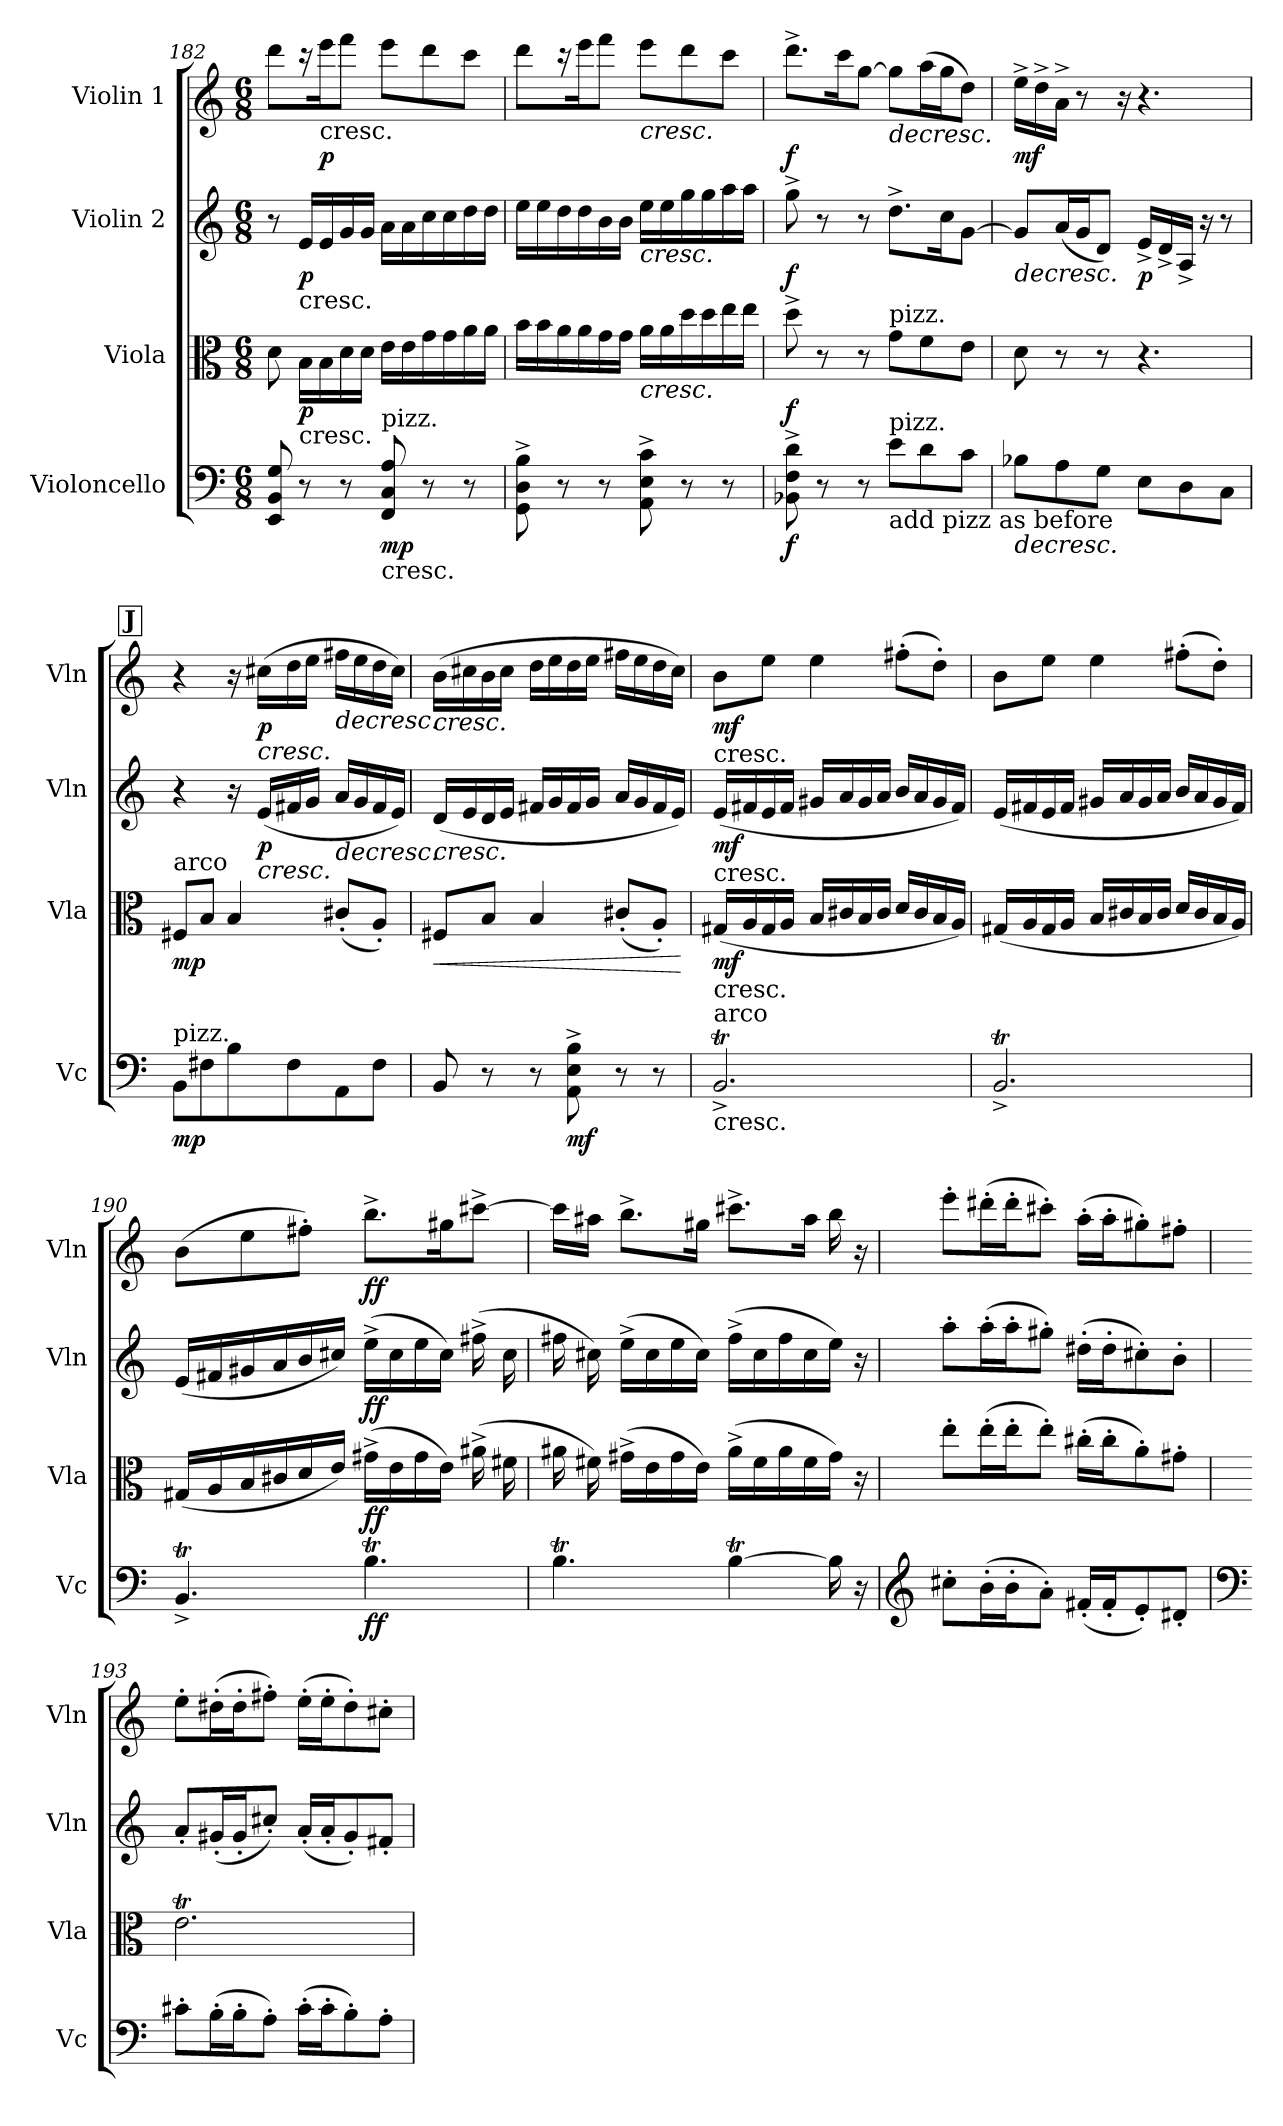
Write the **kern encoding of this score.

**kern	**dynam	**kern	**dynam	**kern	**dynam	**kern	**dynam
*part4	*part4	*part3	*part3	*part2	*part2	*part1	*part1
*staff4	*staff4	*staff3	*staff3	*staff2	*staff2	*staff1	*staff1
*I"Violoncello	*	*I"Viola	*	*I"Violin 2	*	*I"Violin 1	*
*I'Vc	*	*I'Vla	*	*I'Vln	*	*I'Vln	*
*clefF4	*	*clefC3	*	*clefG2	*	*clefG2	*
*k[]	*	*k[]	*	*k[]	*	*k[]	*
*M6/8	*	*M6/8	*	*M6/8	*	*M6/8	*
=182	=182	=182	=182	=182	=182	=182	=182
8EE/ 8BB/ 8G/	.	8d\	.	8r	.	8ddd\L	.
!	!	!	!	!LO:TX:b:t=cresc.	!	!	!
!	!	!LO:TX:b:t=cresc.	!	!	!	!	!
!	!	!	!LO:DY:b	!	!LO:DY:b	!	!
8r	.	16B\LL	p	16e/LL	p	16rccc	.
!	!	!	!	!	!	!LO:TX:b:t=cresc.	!
!	!	!	!	!	!	!	!LO:DY:b
.	.	16B\	.	16e/	.	16eee\K	p
8r	.	16d\	.	16g/	.	8fff\J	.
.	.	16d\JJ	.	16g/JJ	.	.	.
!LO:TX:a:t=pizz.	!	!	!	!	!	!	!
!LO:TX:b:t=cresc.	!	!	!	!	!	!	!
!	!LO:DY:b	!	!	!	!	!	!
8FF/ 8C/ 8A/	mp	16e\LL	.	16a\LL	.	8eee\L	.
.	.	16e\	.	16a\	.	.	.
8r	.	16g\	.	16cc\	.	8ddd\	.
.	.	16g\	.	16cc\	.	.	.
8r	.	16a\	.	16dd\	.	8ccc\J	.
.	.	16a\JJ	.	16dd\JJ	.	.	.
=183	=183	=183	=183	=183	=183	=183	=183
8GG\^ 8D\^ 8B\^	.	16b\LL	.	16ee\LL	.	8ddd\L	.
.	.	16b\	.	16ee\	.	.	.
8r	.	16a\	.	16dd\	.	16rccc	.
.	.	16a\	.	16dd\	.	16eee\K	.
8r	.	16g\	.	16b\	.	8fff\J	.
.	.	16g\JJ	.	16b\JJ	.	.	.
!	!	!	!LO:HP:b	!	!LO:HP:b	!	!LO:HP:b
8AA\^ 8E\^ 8c\^	.	16a\LL	<	16ee\LL	<	8eee\L	<
.	.	16a\	.	16ee\	.	.	.
8r	.	16dd\	.	16gg\	.	8ddd\	.
.	.	16dd\	.	16gg\	.	.	.
8r	.	16ee\	.	16aa\	.	8ccc\J	.
.	.	16ee\JJ	.	16aa\JJ	.	.	.
=184	=184	=184	=184	=184	=184	=184	=184
!	!LO:DY:b	!	!LO:DY:b	!	!LO:DY:b	!	!LO:DY:b
8BB-X\^ 8F\^ 8d\^	f	8dd^\	f	8gg^\	f	8.ddd^\L	f
8r	.	8r	.	8r	.	.	.
.	.	.	.	.	.	16ccc\K	.
8r	.	8r	.	8r	.	[8gg\J	.
!	!	!LO:TX:a:t=pizz.	!	!	!	!	!
!LO:TX:a:t=pizz.	!	!	!	!	!	!	!
!LO:TX:b:t=add pizz as before	!	!	!	!	!	!	!
!	!	!	!	!	!	!	!LO:HP:b
8e\L	.	8g\L	.	8.dd^\L	.	8gg\L]	>
8d\	.	8f\	.	.	.	(>16aa\L	.
.	.	.	.	16cc\K	.	16gg\J	.
8c\J	.	8e\J	.	[8g\J	.	8dd\J)	.
.	.	.	.	.	.	.	[
=185	=185	=185	=185	=185	=185	=185	=185
!	!LO:HP:b	!	!	!	!LO:HP:b	!	!LO:DY:b
8B-X\L	>	8d\	.	8g/L]	>	16ee^\LL	mf
.	.	.	.	.	.	16dd^\	.
8A\	.	8r	.	(<16a/L	.	16a^\JJ	.
.	.	.	.	16g/J	.	8r	.
8G\J	.	8r	.	8d/J)	.	.	.
.	.	.	.	.	.	16r	.
!	!	!	!	!	!LO:DY:n=1:b	!	!
8E\L	.	4.r	.	16e^/LL	[ p	4.r	.
.	.	.	.	16d^/	.	.	.
8D\	.	.	.	16A^/JJ	.	.	.
.	.	.	.	16r	.	.	.
8C\J	.	.	.	8r	.	.	.
!!LO:REH:place=s1:a:B:fs=14:t=J
=186	=186	=186	=186	=186	=186	=186	=186
!	!	!LO:TX:a:t=arco	!	!	!	!	!
!LO:TX:a:t=pizz.	!	!	!	!	!	!	!
!	!LO:DY:b	!	!LO:DY:b	!	!	!	!
8BB\L	mp	8F#X/L	mp	4r	.	4r	.
8F#X\	.	8B/J	.	.	.	.	.
8B\	.	4B/	.	16r	.	16r	.
!	!	!	!	!	!LO:HP:b	!	!LO:HP:b
!	!	!	!	!	!LO:DY:n=1:b	!	!LO:DY:n=1:b
.	.	.	.	(>16e/LL	< p	(>16cc#X\LL	< p
8F#\	.	.	.	16f#X/	.	16dd\	.
.	.	.	.	16g/JJ	.	16ee\JJ	.
!	!	!	!	!	!LO:HP:n=1:b	!	!LO:HP:n=1:b
8AA\	.	(<8c#X'/L	.	16a/LL	] >	16ff#X\LL	] >
.	.	.	.	16g/	.	16ee\	.
8F#\J	.	8A'/J)	.	16f#/	.	16dd\	.
.	.	.	.	16e/JJ)	.	16cc#\JJ)	.
.	.	.	.	.	[	.	[
=187	=187	=187	=187	=187	=187	=187	=187
!	!	!	!LO:HP:b	!	!LO:HP:b	!	!LO:HP:b
8BB/	.	8F#X/L	<	(<16d/LL	<	(>16b\LL	<
.	.	.	.	16e/	.	16cc#X\	.
8r	.	8B/J	.	16d/	.	16b\	.
.	.	.	.	16e/JJ	.	16cc#\JJ	.
8r	.	4B/	.	16f#X/LL	.	16dd\LL	.
.	.	.	.	16g/	.	16ee\	.
!	!LO:DY:b	!	!	!	!	!	!
8AA\^ 8E\^ 8B\^	mf	.	.	16f#/	.	16dd\	.
.	.	.	.	16g/JJ	.	16ee\JJ	.
8r	.	(<8c#X'/L	.	16a/LL	.	16ff#X\LL	.
.	.	.	.	16g/	.	16ee\	.
8r	.	8A'/J)	.	16f#/	.	16dd\	.
.	.	.	.	16e/JJ)	.	16cc#\JJ)	.
.	.	.	[	.	]	.	]
=188	=188	=188	=188	=188	=188	=188	=188
!	!	!	!	!	!	!LO:TX:b:t=cresc.	!
!	!	!	!	!LO:TX:b:t=cresc.	!	!	!
!	!	!LO:TX:b:t=cresc.	!	!	!	!	!
!LO:TX:a:t=arco	!	!	!	!	!	!	!
!LO:TX:b:t=cresc.	!	!	!	!	!	!	!
!	!	!	!LO:DY:b	!	!LO:DY:b	!	!LO:DY:b
2.BBt^/	.	(<16G#X/LL	mf	(<16e/LL	mf	8b\L	mf
.	.	16A/	.	16f#X/	.	.	.
.	.	16G#/	.	16e/	.	8ee\J	.
.	.	16A/JJ	.	16f#/JJ	.	.	.
.	.	16B/LL	.	16g#X/LL	.	4ee\	.
.	.	16c#X/	.	16a/	.	.	.
.	.	16B/	.	16g#/	.	.	.
.	.	16c#/JJ	.	16a/JJ	.	.	.
.	.	16d/LL	.	16b/LL	.	(>8ff#X'\L	.
.	.	16c#/	.	16a/	.	.	.
.	.	16B/	.	16g#/	.	8dd'\J)	.
.	.	16A/JJ)	.	16f#/JJ)	.	.	.
=189	=189	=189	=189	=189	=189	=189	=189
2.BBt^/	.	(<16G#X/LL	.	(<16e/LL	.	8b\L	.
.	.	16A/	.	16f#X/	.	.	.
.	.	16G#/	.	16e/	.	8ee\J	.
.	.	16A/JJ	.	16f#/JJ	.	.	.
.	.	16B/LL	.	16g#X/LL	.	4ee\	.
.	.	16c#X/	.	16a/	.	.	.
.	.	16B/	.	16g#/	.	.	.
.	.	16c#/JJ	.	16a/JJ	.	.	.
.	.	16d/LL	.	16b/LL	.	(>8ff#X'\L	.
.	.	16c#/	.	16a/	.	.	.
.	.	16B/	.	16g#/	.	8dd'\J)	.
.	.	16A/JJ)	.	16f#/JJ)	.	.	.
=190	=190	=190	=190	=190	=190	=190	=190
4.BBt^/	.	(<16G#X/LL	.	(<16e/LL	.	(>8b\L	.
.	.	16A/	.	16f#X/	.	.	.
.	.	16B/	.	16g#X/	.	8ee\	.
.	.	16c#X/	.	16a/	.	.	.
.	.	16d/	.	16b/	.	8ff#X'\J)	.
.	.	16e/JJ)	.	16cc#X/JJ)	.	.	.
!	!LO:DY:n=1:b	!	!LO:DY:n=1:b	!	!LO:DY:n=1:b	!	!LO:DY:n=1:b
4.Bt\	] ff	(>16g#X^\LL	[ ff	(>16ee^\LL	[ ff	8.bb^\L	[ ff
.	.	16e\	.	16cc#\	.	.	.
.	.	16g#\	.	16ee\	.	.	.
.	.	16e\JJ)	.	16cc#\JJ)	.	16gg#X\K	.
.	.	(>16a#X^\	.	(>16ff#X^\	.	[8ccc#X^\J	.
.	.	16f#X\	.	16cc#\	.	.	.
=191	=191	=191	=191	=191	=191	=191	=191
4.Bt\	.	16a#X\	.	16ff#X\	.	16ccc#\LL]	.
.	.	16f#X\)	.	16cc#X\)	.	16aa#X\JJ	.
.	.	(>16g#X^\LL	.	(>16ee^\LL	.	8.bb^\L	.
.	.	16e\	.	16cc#\	.	.	.
.	.	16g#\	.	16ee\	.	.	.
.	.	16e\JJ)	.	16cc#\JJ)	.	16gg#X\Jk	.
[4Bt\	.	(>16a#^\LL	.	(>16ff#^\LL	.	8.ccc#X^\L	.
.	.	16f#\	.	16cc#\	.	.	.
.	.	16a#\	.	16ff#\	.	.	.
.	.	16f#\	.	16cc#\	.	16aa#\Jk	.
16B\]	.	16g#\JJ)	.	16ee\JJ)	.	16bb\	.
16r	.	16r	.	16r	.	16r	.
=192	=192	=192	=192	=192	=192	=192	=192
*clefG2	*	*	*	*	*	*	*
!	!LO:DY:b	!	!	!	!	!	!
!	!LO:DY:n=1:b	!	!LO:DY:b	!	!	!	!
!	!	!	!LO:DY:n=1:b	!	!LO:DY:b	!	!
!	!	!	!	!	!LO:DY:n=1:b	!	!LO:DY:b
!	!	!	!	!	!	!	!LO:DY:n=1:b
8cc#X'\L	p other-dynamics	8ee'\L	p other-dynamics	8aa'\L	p other-dynamics	8eee'\L	p other-dynamics
(>16b'\L	.	(>16ee'\L	.	(>16aa'\L	.	(>16ddd#X'\L	.
16b'\J	.	16ee'\J	.	16aa'\J	.	16ddd#'\J	.
8a'\J)	.	8ee'\J)	.	8gg#X'\J)	.	8ccc#X'\J)	.
(<16f#X'/LL	.	(>16cc#X'\LL	.	(>16dd#X'\LL	.	(>16aa'\LL	.
16f#'/J	.	16cc#'\J	.	16dd#'\J	.	16aa'\J	.
8e'/)	.	8a'\)	.	8cc#X'\)	.	8gg#X'\)	.
8d#X'/J	.	8g#X'\J	.	8b'\J	.	8ff#X'\J	.
=193	=193	=193	=193	=193	=193	=193	=193
*clefF4	*	*	*	*	*	*	*
8c#X'\L	.	2.et\	.	8a'/L	.	8ee'\L	.
(>16B'\L	.	.	.	(<16g#X'/L	.	(>16dd#X'\L	.
16B'\J	.	.	.	16g#'/J	.	16dd#'\J	.
8A'\J)	.	.	.	8cc#X'/J)	.	8ff#X'\J)	.
(>16c#'\LL	.	.	.	(<16a'/LL	.	(>16ee'\LL	.
16c#'\J	.	.	.	16a'/J	.	16ee'\J	.
8B'\)	.	.	.	8g#'/)	.	8dd#'\)	.
8A'\J	.	.	.	8f#X'/J	.	8cc#X'\J	.
=	=	=	=	=	=	=	=
*-	*-	*-	*-	*-	*-	*-	*-
